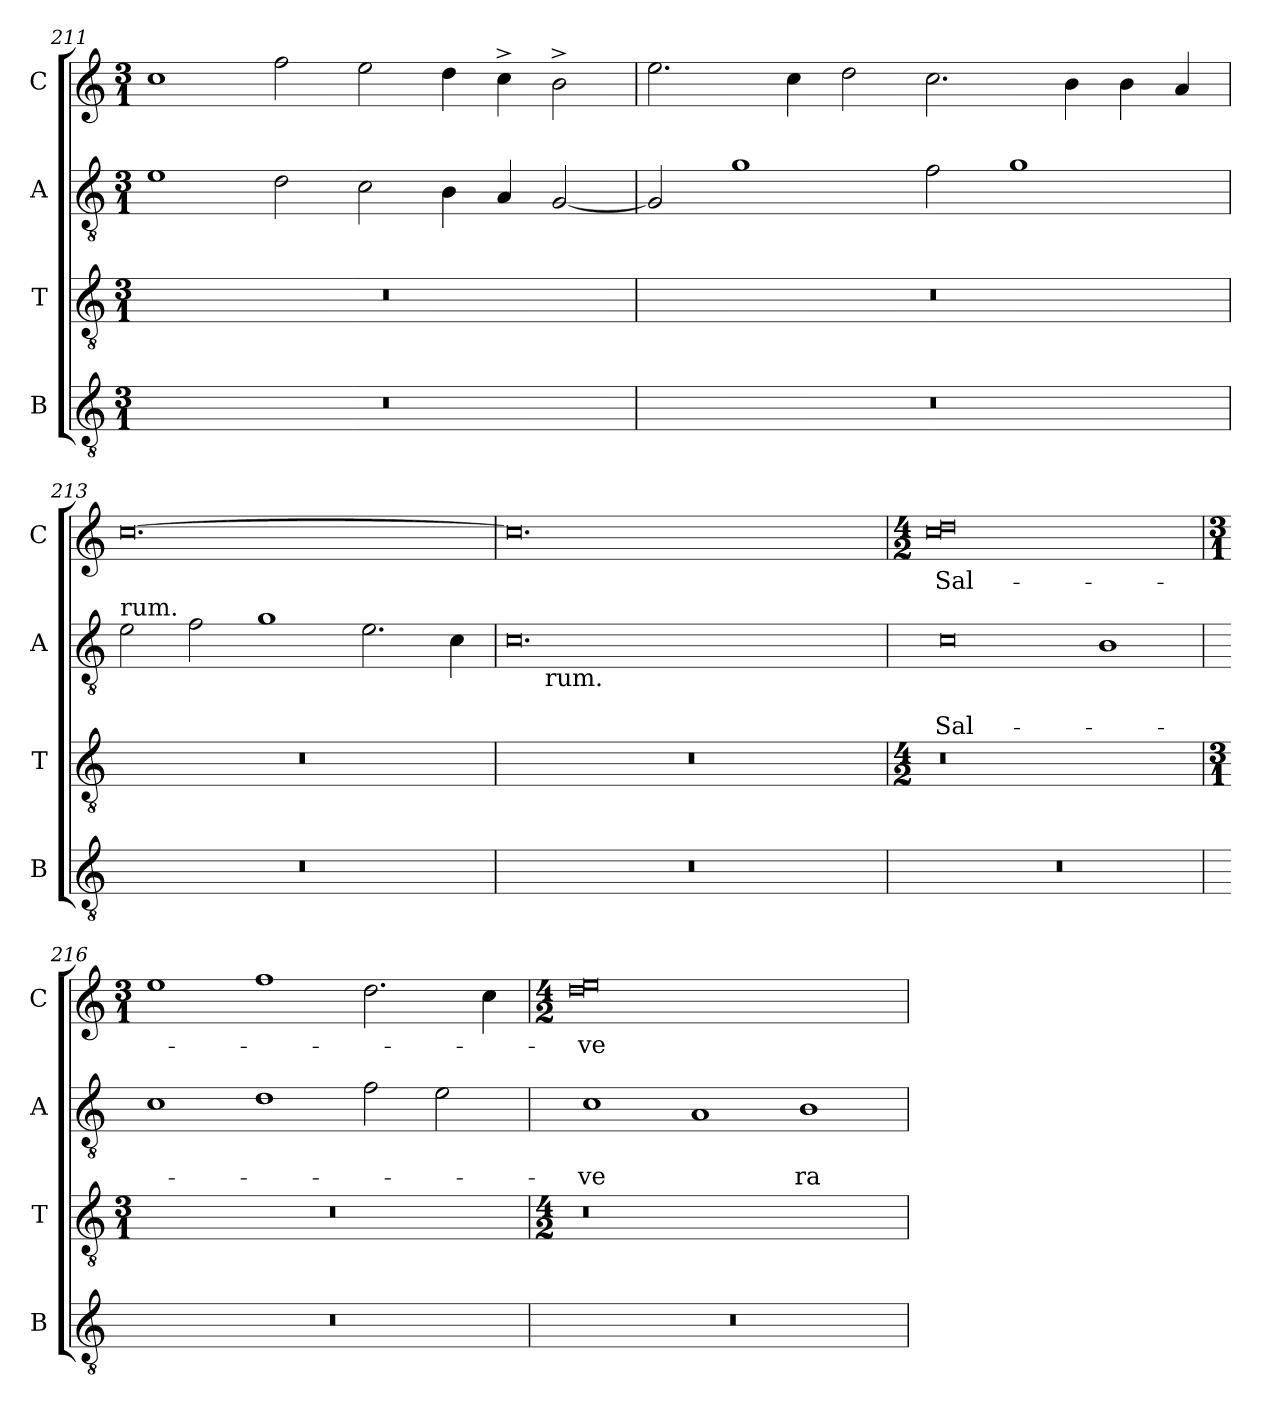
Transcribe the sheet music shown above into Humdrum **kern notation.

**kern	**kern	**kern	**text	**text	**kern	**text
*part4	*part3	*part2	*part2	*part2	*part1	*part1
*staff4	*staff3	*staff2	*staff2	*staff2	*staff1	*staff1
*I"B	*I"T	*I"A	*	*	*I"C	*
*I'B	*I'T	*I'A	*	*	*I'C	*
!!LO:PB:g=z
*clefGv2	*clefGv2	*clefGv2	*	*	*clefG2	*
*k[]	*k[]	*k[]	*	*	*k[]	*
*C:	*C:	*C:	*	*	*C:	*
*M3/1	*M3/1	*M3/1	*	*	*M3/1	*
=211	=211	=211	=211	=211	=211	=211
0.r	0.r	1e	.	.	1cc	.
.	.	2d\	.	.	2ff\	.
.	.	2c\	.	.	2ee\	.
.	.	4B\	.	.	4dd\	.
.	.	4A/	.	.	4cc^>\	.
.	.	[<2G/	.	.	2b^>\	.
=212	=212	=212	=212	=212	=212	=212
0.r	0.r	2G/]	.	.	2.ee\	.
.	.	1g	.	.	.	.
.	.	.	.	.	4cc\	.
.	.	.	.	.	2dd\	.
.	.	2f\	.	.	2.cc\	.
.	.	1g	.	.	.	.
.	.	.	.	.	4b\	.
.	.	.	.	.	4b\	.
.	.	.	.	.	4a/	.
=213	=213	=213	=213	=213	=213	=213
!	!	!LO:TX:a:t=rum.	!	!	!	!
0.r	0.r	2e\	.	.	[>0.cc	.
.	.	2f\	.	.	.	.
.	.	1g	.	.	.	.
.	.	2.e\	.	.	.	.
.	.	4c\	.	.	.	.
=214	=214	=214	=214	=214	=214	=214
*	*	*^	*	*	*	*
0.r	0.r	0.c	8.ryy	.	.	0.cc]	.
!	!	!	!LO:TX:b:t=rum.	!	!	!	!
.	.	.	1ryy	.	.	.	.
.	.	.	1ryy	.	.	.	.
.	.	.	2ryy	.	.	.	.
.	.	.	4ryy	.	.	.	.
.	.	.	16ryy	.	.	.	.
*	*	*v	*v	*	*	*	*
!!LO:LB:g=z
=215	=215	=215	=215	=215	=215	=215
*	*M4/2	*	*	*	*M4/2	*
*	*	*^	*	*	*	*
!	!	!	!	!	!LO:LY:b	!	!LO:LY:b
*	*	*v	*v	*	*	*	*
0.r	0r	0c	.	-Sal-	0cc 0dd	-Sal-
.	1ryy	1B	.	.	1ryy	.
=216	=216	=216	=216	=216	=216	=216
*	*M3/1	*	*	*	*M3/1	*
0.r	0.r	1c	.	.	1ee	.
.	.	1d	.	.	1ff	.
.	.	2f\	.	.	2.dd\	.
.	.	2e\	.	.	.	.
.	.	.	.	.	4cc\	.
=217	=217	=217	=217	=217	=217	=217
*	*M4/2	*	*	*	*M4/2	*
!	!	!	!	!LO:LY:b	!	!LO:LY:b
0.r	0r	1c	.	-ve	0dd 0ee	-ve
.	.	1A	.	.	.	.
!	!	!	!	!LO:LY:b	!	!
.	1ryy	1B	.	ra-	1ryy	.
=	=	=	=	=	=	=
*-	*-	*-	*-	*-	*-	*-
